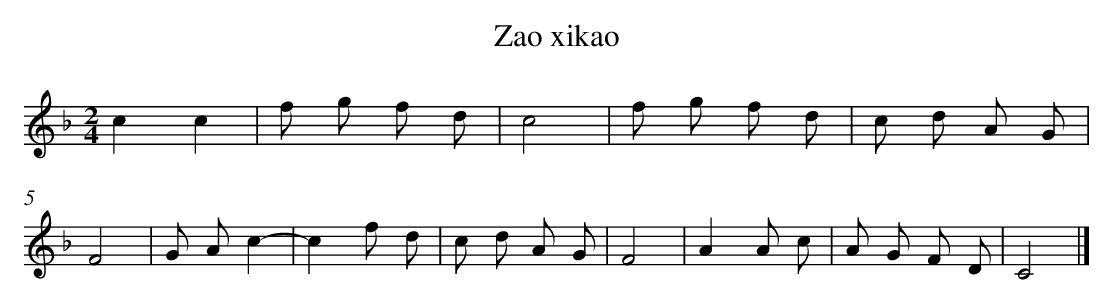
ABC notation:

X:1
T: Zao xikao
L: 1/8
M: 2/4
K: F
c2c2 [I:setbarnb 1]|
f g f d |
c4 |
f g f d |
c d A G |
F4 |
G Ac2- |
c2f d |
c d A G |
F4 |
A2A c |
A G F D |
C4 |]
